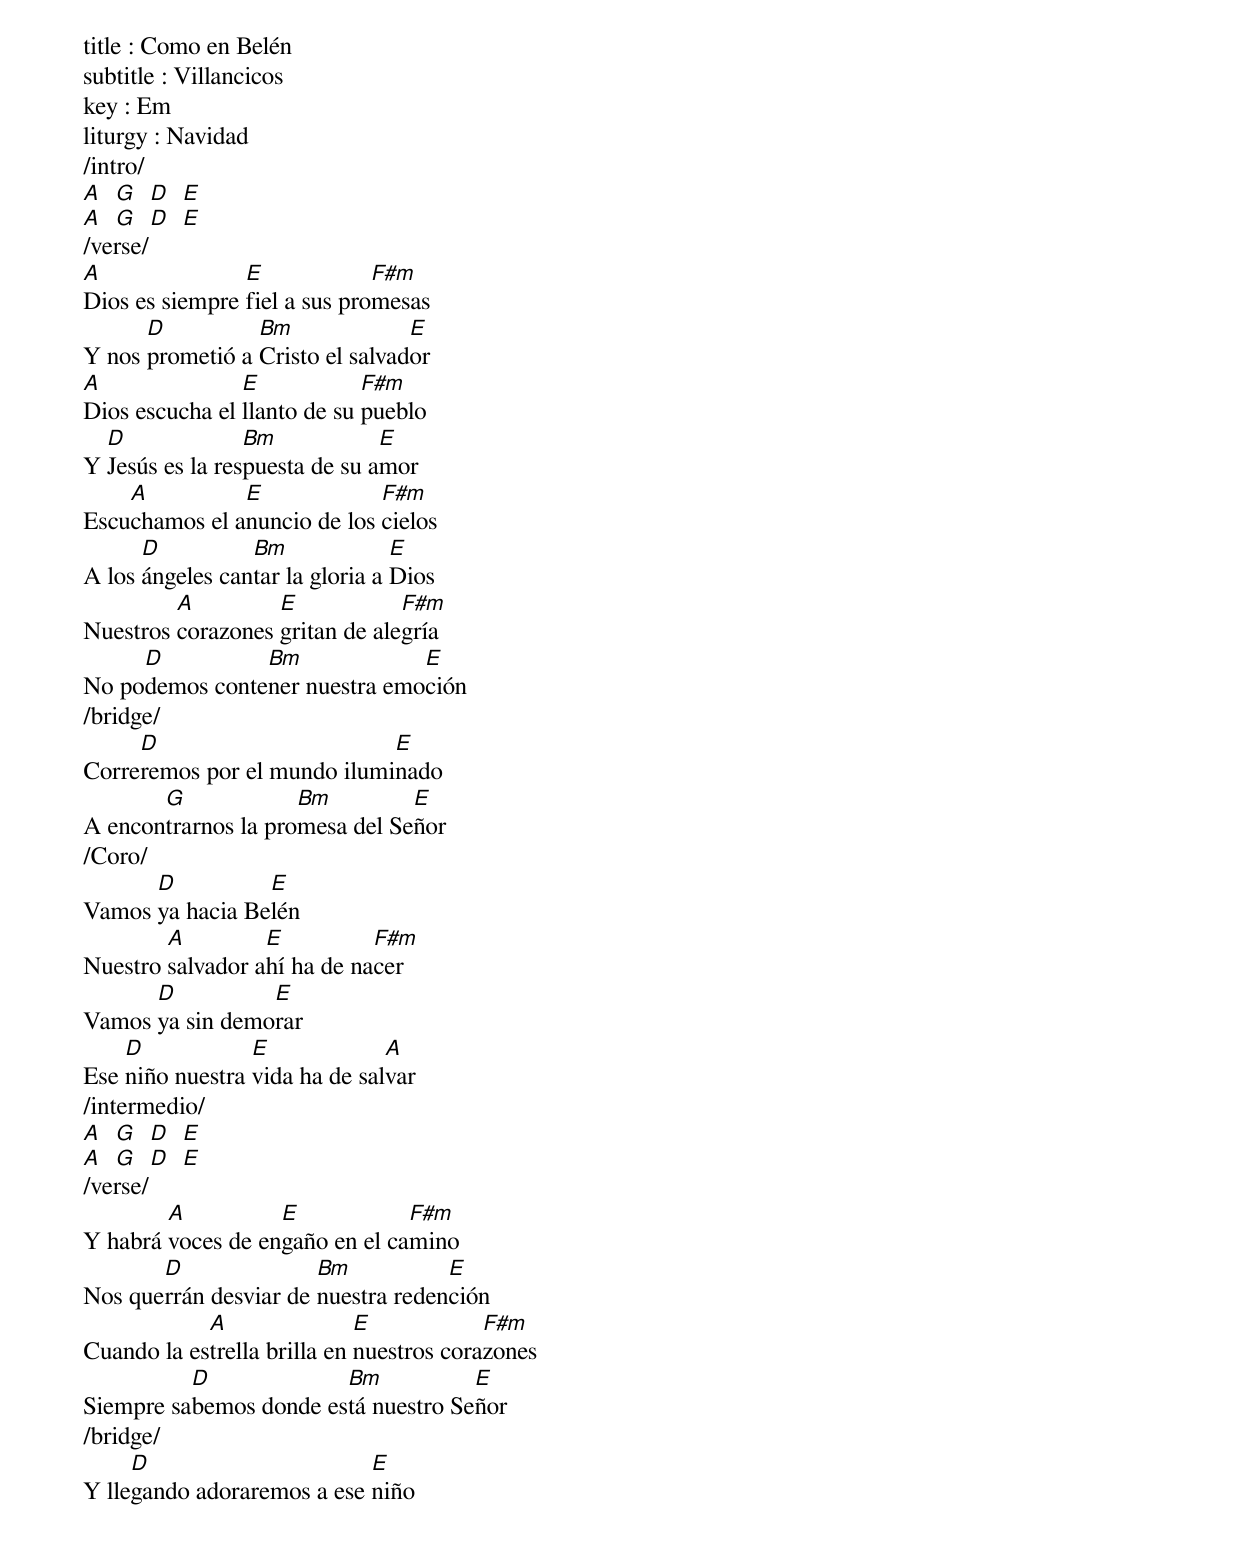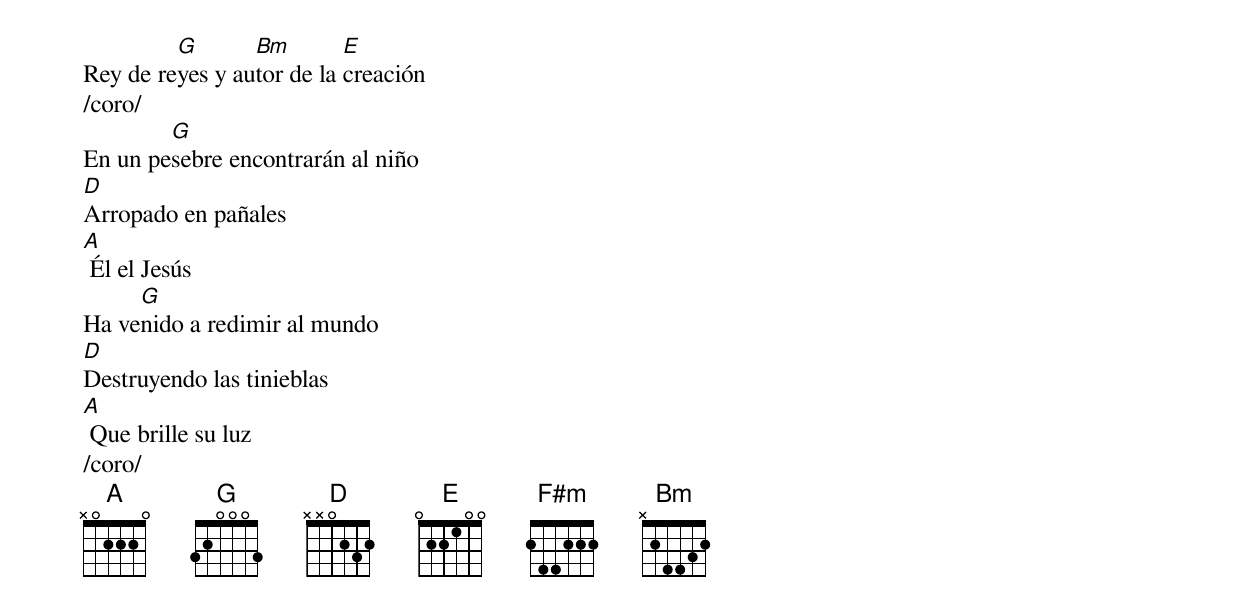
title : Como en Belén
subtitle : Villancicos
key : Em
liturgy : Navidad
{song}
/intro/
[A]  [G]  [D]  [E]
[A]  [G]  [D]  [E]
/verse/
[A]Dios es siempre [E]fiel a sus pro[F#m]mesas
Y nos [D]prometió a [Bm]Cristo el salvad[E]or
[A]Dios escucha el [E]llanto de su [F#m]pueblo
Y [D]Jesús es la res[Bm]puesta de su a[E]mor
Escu[A]chamos el a[E]nuncio de los [F#m]cielos
A los [D]ángeles can[Bm]tar la gloria a [E]Dios
Nuestros [A]corazones [E]gritan de ale[F#m]gría
No po[D]demos conte[Bm]ner nuestra emo[E]ción
/bridge/
Corre[D]remos por el mundo ilumi[E]nado
A encon[G]trarnos la pro[Bm]mesa del Se[E]ñor
/Coro/
Vamos [D]ya hacia Be[E]lén
Nuestro [A]salvador a[E]hí ha de na[F#m]cer
Vamos [D]ya sin demo[E]rar
Ese [D]niño nuestra [E]vida ha de sal[A]var
/intermedio/
[A]  [G]  [D]  [E]
[A]  [G]  [D]  [E]
/verse/
Y habrá [A]voces de en[E]gaño en el ca[F#m]mino
Nos que[D]rrán desviar de [Bm]nuestra reden[E]ción
Cuando la es[A]trella brilla en [E]nuestros cora[F#m]zones
Siempre sa[D]bemos donde es[Bm]tá nuestro Se[E]ñor
/bridge/
Y lle[D]gando adoraremos a ese [E]niño
Rey de re[G]yes y au[Bm]tor de la [E]creación
/coro/
En un pe[G]sebre encontrarán al niño
[D]Arropado en pañales
[A] Él el Jesús
Ha ve[G]nido a redimir al mundo
[D]Destruyendo las tinieblas
[A] Que brille su luz
/coro/
